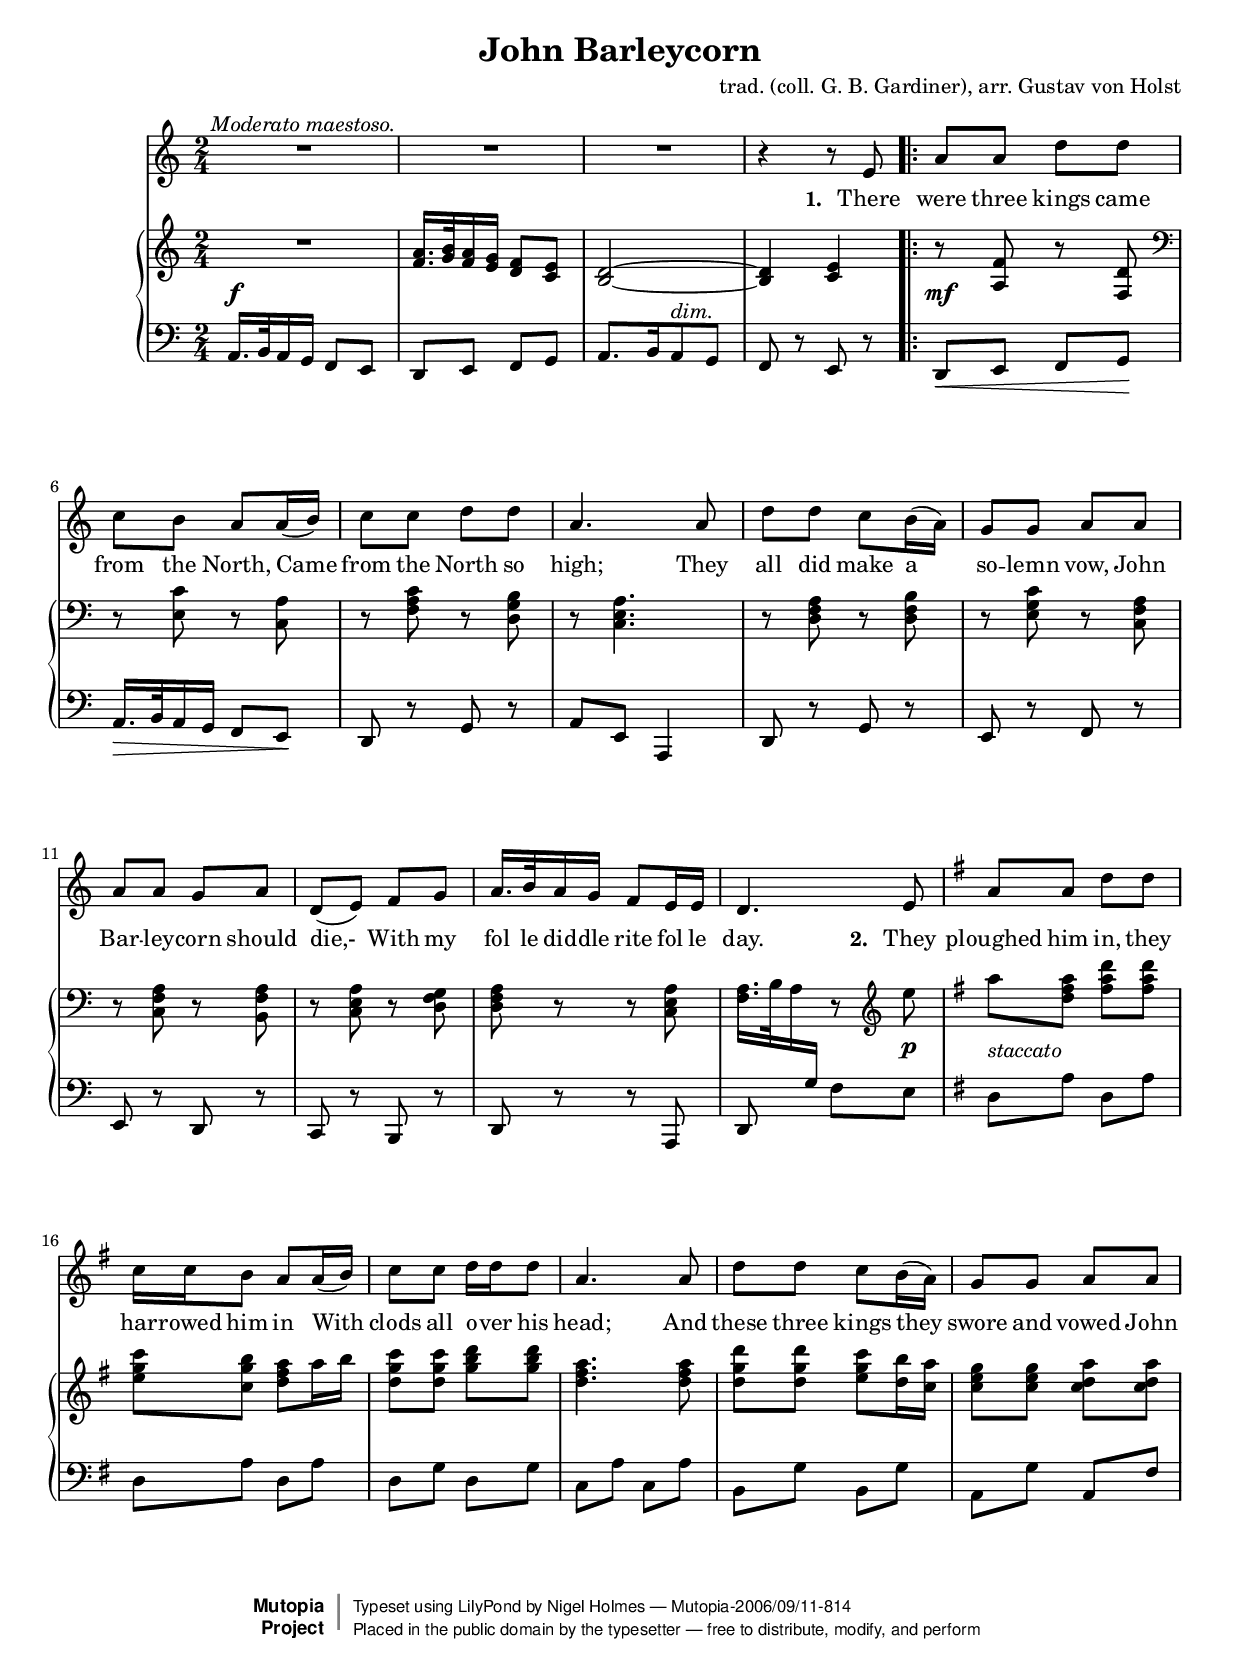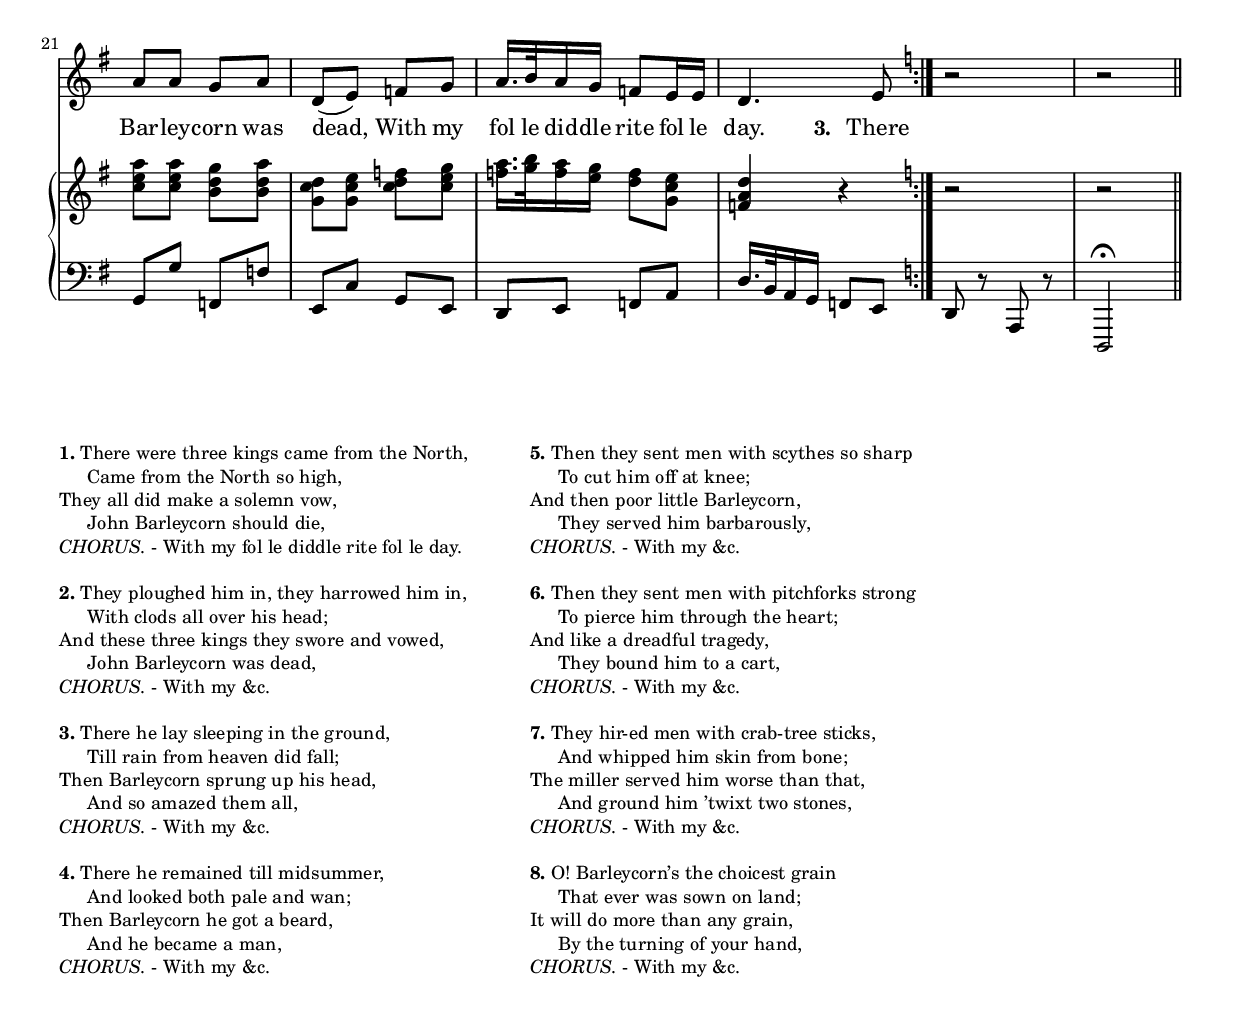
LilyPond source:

\version "2.18.0"

\header {
  title = "John Barleycorn"
  composer = "trad. (coll. G. B. Gardiner), arr. Gustav von Holst"
  % instrument = "Voice, Piano"

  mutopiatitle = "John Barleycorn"
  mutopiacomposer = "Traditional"
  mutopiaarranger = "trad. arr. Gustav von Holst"
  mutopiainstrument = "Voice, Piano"
  date = "1909"
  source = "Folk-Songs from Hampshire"
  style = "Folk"
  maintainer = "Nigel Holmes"
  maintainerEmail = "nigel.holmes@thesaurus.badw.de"
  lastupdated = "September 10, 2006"

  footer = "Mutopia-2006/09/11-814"
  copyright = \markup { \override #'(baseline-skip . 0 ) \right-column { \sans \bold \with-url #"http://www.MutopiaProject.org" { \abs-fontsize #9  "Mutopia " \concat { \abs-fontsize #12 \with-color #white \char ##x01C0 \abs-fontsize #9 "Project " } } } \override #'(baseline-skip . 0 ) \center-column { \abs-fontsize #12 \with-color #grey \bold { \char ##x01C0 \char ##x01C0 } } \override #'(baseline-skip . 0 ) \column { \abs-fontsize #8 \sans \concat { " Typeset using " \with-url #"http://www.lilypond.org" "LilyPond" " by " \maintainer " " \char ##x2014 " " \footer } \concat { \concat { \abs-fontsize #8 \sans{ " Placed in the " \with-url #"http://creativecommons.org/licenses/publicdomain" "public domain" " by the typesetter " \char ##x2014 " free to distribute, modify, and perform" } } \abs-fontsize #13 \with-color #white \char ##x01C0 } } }
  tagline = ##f
}

#(set-global-staff-size 18)

\paper {
  % #(set-paper-size "letter")
  ragged-bottom = ##f
  print-page-number = ##f
  top-margin = #18
  markup-system-spacing #'padding = #2
  last-bottom-spacing #'padding = #8
}

melody = \relative c' \context Voice = "singer"
{
  \set Staff.midiInstrument = "flute"
  \key c \major
  \time 2/4
  \clef treble

  R2^\markup {\italic {Moderato maestoso.}}
  R2*2 r4 r8
  e8
  \repeat volta 4 {
    \bar ".|:"
    a a d d c b a
    a16 (b) c8 c d d a4.
    a8 d d c b16(a) g8 g a
    a a a g a d,(e)
    f g a16. b32 a16 g f8 e16 e d4.
    e8 \key g \major a a d d c16 c b8 a a16(b) c8 c d16 d d8 a4.
    a8 d d c b16(a) g8 g a a a a g a d,(e)
    f g a16. b32 a16 g f8 e16 e d4. e8
    \once \override Score.BreakAlignment.break-align-orders = #(make-vector  3
                                                                 '(span-bar
                                                                   breathing-sign
                                                                   staff-bar
                                                                   key
                                                                   clef
                                                                   time-signature))
    \once \override Staff.KeyCancellation.X-offset = #-1
    \key c \major \bar ":|."

    %\key c\major \bar ":|."
  }
  r2 r2

  \bar  "||"
}

text = \lyricmode {
  \set stanza = "1. "
  There were three kings came from the North,
  Came from the North so high;
  They all did make a so -- lemn vow,
  John Bar -- ley -- corn should die,-
  With my fol le did -- dle rite fol le day.

  \set stanza = "2. "
  They ploughed him in, they har -- rowed him in
  With clods all o -- ver his head;
  And these three kings they swore and vowed
  John Bar -- ley -- corn was dead,
  With my fol le did -- dle rite fol le day.

  \set stanza = "3. "
  There
}

upper = \relative c' {
  \key c \major

  \override DynamicText.extra-offset = #'(0.0 . -1.0)
  R2_\f   <f a>16. [<g b>32 <f a>16 <e g>] <d f>8 <c e> <b d>2 ~<b d>4 <c e>
  r8_\mf <a f'> r <f d'>
  \clef bass    r <e c'> r <c a'> r <f a c> r <d g b> r <c e a>4.
  r8 <d f a> r <d f b> r <e g c> r <c f a> r <c f a> r  <b f' a> r <c e a>
  % With my
  r <d f g> <d f a> r r <c e a> <f a>16. [b32 a16 \change Staff = bassclef g]  \change Staff = trebleclef r8
  \clef treble e''_\p \key g \major
  \once \override TextScript.extra-offset = #'(0.0 . -1.4)
  a_\markup {\italic staccato} <d, fis a> <fis a d> <fis a d> |
  <e g c> <c g' b> <d fis a>
  %With clods all
  a'16 b <d, g c>8 <d g c> <g b d> <g b d> <d fis a>4.
  <d fis a>8 <d g d'> <d g d'> <e g c> <d b'>16 <c a'> <c e g>8 <c e g> <c d a'> <c d a'> <c e a> <c e a> <b d g> <b d a'> <g c d>
  %With my fol
  <g c e> <c d f> <c e g> <f a>16. [<g b>32 <f a>16 <e g>] <d f>8 <g, c e> <f a d>4 r
  \once \override Staff.KeyCancellation.X-offset = #-1
  \key c \major \bar ":|."

  \key c \major
  r2 r2
}


lower = \relative c {
  \key c \major
  \clef bass
  a16. [b32 a16 g] f8 e d e f g a8. [b16
  a8^\markup {\italic dim.} g] f r e
  %There were
  r d_\< e f g_\! a16._\> [b32 a16 g] f8 e_\! d r g r a e a,4 d8 r g r e r f r e r d r c r
  %With my
  b r d r r a d s8 f'8 e
  \key g \major
  d a' d, a' d, a' d, a' d, g d g c, a' c,
  %And these three kings
  a' b, g' b, g' a, g' a, fis' g, g' f,  f' e, c'
  %WIth my
  g e d e f a d16. [b32 a16 g] f8 e
  \once \override Staff.KeyCancellation.X-offset = #-1
  \key c \major \bar ":|."

  \key c \major
  d r a r d,2 \fermata
}


\book {
  \score {
    <<
      \new Staff<< \melody  >>
      \lyricsto "singer" \new Lyrics \text
      \context PianoStaff <<
        \context Staff = "trebleclef" << \upper >>
        \context Staff = "bassclef"  << \lower >>
      >>
    >>
    \layout {}

    \midi {
      \tempo 2 = 38
    }
    
  }
  \markup {
    \small \override #'(baseline-skip . 2.5) {
      \column {
        \line {\bold 1. There were three kings came from the North,}
        \line {\hspace #3.0 Came from the North so high,}
        \line {They all did make a solemn vow,}
        \line {\hspace #3.0 John Barleycorn should die,}
        \line {\italic CHORUS. - With my fol le diddle rite fol le day.}
        \line {" "}
        \line {\bold 2. They ploughed him in, they harrowed him in,}
        \line {\hspace #3.0 With clods all over his head;}
        \line {And these three kings they swore and vowed,}
        \line {\hspace #3.0 John Barleycorn was dead,}
        \line {\italic CHORUS. - With my &c.}
        \line {" "}
        \line {\bold 3. There he lay sleeping in the ground,}
        \line {\hspace #3.0 Till rain from heaven did fall;}
        \line {Then Barleycorn sprung up his head,}
        \line {\hspace #3.0 And so amazed them all,}
        \line {\italic CHORUS. - With my &c.}
        \line {" "}
        \line {\bold 4. There he remained till midsummer,}
        \line {\hspace #3.0 And looked both pale and wan;}
        \line {Then Barleycorn he got a beard,}
        \line {\hspace #3.0 And he became a man,}
        \line {\italic CHORUS. - With my &c.}
      }
      \hspace #6.0
      \column {
        \line {\bold 5. Then they sent men with scythes so sharp}
        \line {\hspace #3.0 To cut him off at knee;}
        \line {And then poor little Barleycorn,}
        \line {\hspace #3.0 They served him barbarously,}
        \line {\italic CHORUS. - With my &c.}
        \line {" "}
        \line {\bold 6. Then they sent men with pitchforks strong}
        \line {\hspace #3.0 To pierce him through the heart;}
        \line {And like a dreadful tragedy,}
        \line {\hspace #3.0 They bound him to a cart,}
        \line {\italic CHORUS. - With my &c.}
        \line {" "}
        \line {\bold 7. They hir-ed men with crab-tree sticks,}
        \line {\hspace #3.0 And whipped him skin from bone;}
        \line {The miller served him worse than that,}
        \line {\hspace #3.0 And ground him ’twixt two stones,}
        \line {\italic CHORUS. - With my &c.}
        \line {" "}
        \line {\bold 8. O! Barleycorn’s the choicest grain}
        \line {\hspace #3.0 That ever was sown on land;}
        \line {It will do more than any grain,}
        \line {\hspace #3.0 By the turning of your hand,}
        \line {\italic CHORUS. - With my &c.}
      }
    }
  }
}
